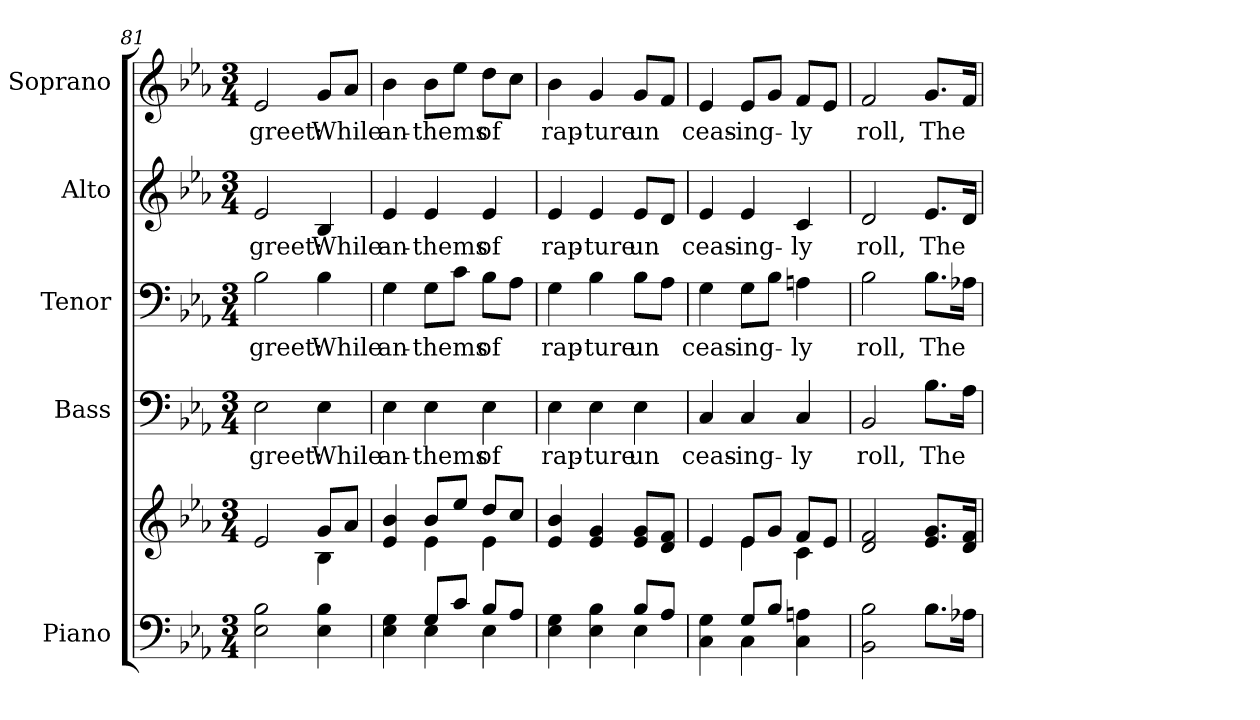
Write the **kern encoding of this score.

**kern	**kern	**kern	**text	**kern	**text	**kern	**text	**kern	**text
*part5	*part5	*part4	*part4	*part3	*part3	*part2	*part2	*part1	*part1
*staff6	*staff5	*staff4	*staff4	*staff3	*staff3	*staff2	*staff2	*staff1	*staff1
*I"Piano	*	*I"Bass	*	*I"Tenor	*	*I"Alto	*	*I"Soprano	*
*I'Pno.	*	*I'B.	*	*I'T.	*	*I'A.	*	*I'S.	*
*clefF4	*clefG2	*clefF4	*	*clefF4	*	*clefG2	*	*clefG2	*
*k[b-e-a-]	*k[b-e-a-]	*k[b-e-a-]	*	*k[b-e-a-]	*	*k[b-e-a-]	*	*k[b-e-a-]	*
*E-:	*E-:	*E-:	*	*E-:	*	*E-:	*	*E-:	*
*M3/4	*M3/4	*M3/4	*	*M3/4	*	*M3/4	*	*M3/4	*
=81	=81	=81	=81	=81	=81	=81	=81	=81	=81
*	*^	*	*	*	*	*	*	*	*
!	!	!	!	!LO:LY:b:color=#000000	!	!	!	!	!	!
!	!	!	!	!	!	!LO:LY:b:color=#000000	!	!	!	!
!	!	!	!	!	!	!	!	!LO:LY:b:color=#000000	!	!
!	!	!	!	!	!	!	!	!	!	!LO:LY:b:color=#000000
2E-i\ 2B-i	2e-i/	2ryy	2E-i\	greet:	2B-i\	greet:	2e-i/	greet:	2e-i/	greet:
!	!	!	!	!LO:LY:b:color=#000000	!	!	!	!	!	!
!	!	!	!	!	!	!LO:LY:b:color=#000000	!	!	!	!
!	!	!	!	!	!	!	!	!LO:LY:b:color=#000000	!	!
!	!	!	!	!	!	!	!	!	!	!LO:LY:b:color=#000000
4E-i\ 4B-i	8gi/L	4B-i\	4E-i\	While	4B-i\	While	4B-i/	While	8gi/L	While
.	8a-i/J	.	.	.	.	.	.	.	8a-i/J	.
!!LO:LB:g=z
=82	=82	=82	=82	=82	=82	=82	=82	=82	=82	=82
*^	*	*	*	*	*	*	*	*	*	*
!	!	!	!	!	!LO:LY:b:color=#000000	!	!	!	!	!	!
!	!	!	!	!	!	!	!LO:LY:b:color=#000000	!	!	!	!
!	!	!	!	!	!	!	!	!	!LO:LY:b:color=#000000	!	!
!	!	!	!	!	!	!	!	!	!	!	!LO:LY:b:color=#000000
4E-i\ 4Gi	4ryy	4e-i/ 4b-i	4ryy	4E-i\	an-	4Gi\	an-	4e-i/	an-	4b-i\	an-
!	!	!	!	!	!LO:LY:b:color=#000000	!	!	!	!	!	!
!	!	!	!	!	!	!	!LO:LY:b:color=#000000	!	!	!	!
!	!	!	!	!	!	!	!	!	!LO:LY:b:color=#000000	!	!
!	!	!	!	!	!	!	!	!	!	!	!LO:LY:b:color=#000000
8Gi/L	4E-i\	8b-i/L	4e-i\	4E-i\	-thems	8Gi\L	-thems	4e-i/	-thems	8b-i\L	-thems
8ci/J	.	8ee-i/J	.	.	.	8ci\J	.	.	.	8ee-i\J	.
!	!	!	!	!	!LO:LY:b:color=#000000	!	!	!	!	!	!
!	!	!	!	!	!	!	!LO:LY:b:color=#000000	!	!	!	!
!	!	!	!	!	!	!	!	!	!LO:LY:b:color=#000000	!	!
!	!	!	!	!	!	!	!	!	!	!	!LO:LY:b:color=#000000
8B-i/L	4E-i\	8ddi/L	4e-i\	4E-i\	of	8B-i\L	of	4e-i/	of	8ddi\L	of
8A-i/J	.	8cci/J	.	.	.	8A-i\J	.	.	.	8cci\J	.
*	*	*v	*v	*	*	*	*	*	*	*	*
=83	=83	=83	=83	=83	=83	=83	=83	=83	=83	=83
!	!	!	!	!LO:LY:b:color=#000000	!	!	!	!	!	!
!	!	!	!	!	!	!LO:LY:b:color=#000000	!	!	!	!
!	!	!	!	!	!	!	!	!LO:LY:b:color=#000000	!	!
!	!	!	!	!	!	!	!	!	!	!LO:LY:b:color=#000000
4E-i\ 4Gi	2ryy	4e-i/ 4b-i	4E-i\	rap-	4Gi\	rap-	4e-i/	rap-	4b-i\	rap-
!	!	!	!	!LO:LY:b:color=#000000	!	!	!	!	!	!
!	!	!	!	!	!	!LO:LY:b:color=#000000	!	!	!	!
!	!	!	!	!	!	!	!	!LO:LY:b:color=#000000	!	!
!	!	!	!	!	!	!	!	!	!	!LO:LY:b:color=#000000
4E-i\ 4B-i	.	4e-i/ 4gi	4E-i\	-ture	4B-i\	-ture	4e-i/	-ture	4gi/	-ture
!	!	!	!	!LO:LY:b:color=#000000	!	!	!	!	!	!
!	!	!	!	!	!	!LO:LY:b:color=#000000	!	!	!	!
!	!	!	!	!	!	!	!	!LO:LY:b:color=#000000	!	!
!	!	!	!	!	!	!	!	!	!	!LO:LY:b:color=#000000
8B-i/L	4E-i\	8e-i/ 8giL	4E-i\	un	8B-i\L	un	8e-i/L	un	8gi/L	un
8A-i/J	.	8di/ 8fiJ	.	.	8A-i\J	.	8di/J	.	8fi/J	.
!!LO:PB:g=z
=84	=84	=84	=84	=84	=84	=84	=84	=84	=84	=84
*	*	*^	*	*	*	*	*	*	*	*
!	!	!	!	!	!LO:LY:b:color=#000000	!	!	!	!	!	!
!	!	!	!	!	!	!	!LO:LY:b:color=#000000	!	!	!	!
!	!	!	!	!	!	!	!	!	!LO:LY:b:color=#000000	!	!
!	!	!	!	!	!	!	!	!	!	!	!LO:LY:b:color=#000000
4Ci\ 4Gi	4ryy	4e-i/	4ryy	4Ci/	ceas-	4Gi\	ceas-	4e-i/	ceas-	4e-i/	ceas-
!	!	!	!	!	!LO:LY:b:color=#000000	!	!	!	!	!	!
!	!	!	!	!	!	!	!LO:LY:b:color=#000000	!	!	!	!
!	!	!	!	!	!	!	!	!	!LO:LY:b:color=#000000	!	!
!	!	!	!	!	!	!	!	!	!	!	!LO:LY:b:color=#000000
8Gi/L	4Ci\	8e-i/L	4e-i\	4Ci/	-ing-	8Gi\L	-ing-	4e-i/	-ing-	8e-i/L	-ing-
8B-i/J	.	8gi/J	.	.	.	8B-i\J	.	.	.	8gi/J	.
!	!	!	!	!	!LO:LY:b:color=#000000	!	!	!	!	!	!
!	!	!	!	!	!	!	!LO:LY:b:color=#000000	!	!	!	!
!	!	!	!	!	!	!	!	!	!LO:LY:b:color=#000000	!	!
!	!	!	!	!	!	!	!	!	!	!	!LO:LY:b:color=#000000
4Ci\ 4Ani	4ryy	8fi/L	4ci\	4Ci/	-ly	4Ani\	-ly	4ci/	-ly	8fi/L	-ly
.	.	8e-i/J	.	.	.	.	.	.	.	8e-i/J	.
*v	*v	*	*	*	*	*	*	*	*	*	*
*	*v	*v	*	*	*	*	*	*	*	*
=85	=85	=85	=85	=85	=85	=85	=85	=85	=85
!	!	!	!LO:LY:b:color=#000000	!	!	!	!	!	!
!	!	!	!	!	!LO:LY:b:color=#000000	!	!	!	!
!	!	!	!	!	!	!	!LO:LY:b:color=#000000	!	!
!	!	!	!	!	!	!	!	!	!LO:LY:b:color=#000000
2BB-i\ 2B-i	2di/ 2fi	2BB-i/	roll,	2B-i\	roll,	2di/	roll,	2fi/	roll,
!	!	!	!LO:LY:b:color=#000000	!	!	!	!	!	!
!	!	!	!	!	!LO:LY:b:color=#000000	!	!	!	!
!	!	!	!	!	!	!	!LO:LY:b:color=#000000	!	!
!	!	!	!	!	!	!	!	!	!LO:LY:b:color=#000000
8.B-i\L	8.e-i/ 8.giL	8.B-i\L	The	8.B-i\L	The	8.e-i/L	The	8.gi/L	The
16A-Xi\Jk	16di/ 16fiJk	16A-i\Jk	.	16A-Xi\Jk	.	16di/Jk	.	16fi/Jk	.
=	=	=	=	=	=	=	=	=	=
*-	*-	*-	*-	*-	*-	*-	*-	*-	*-
